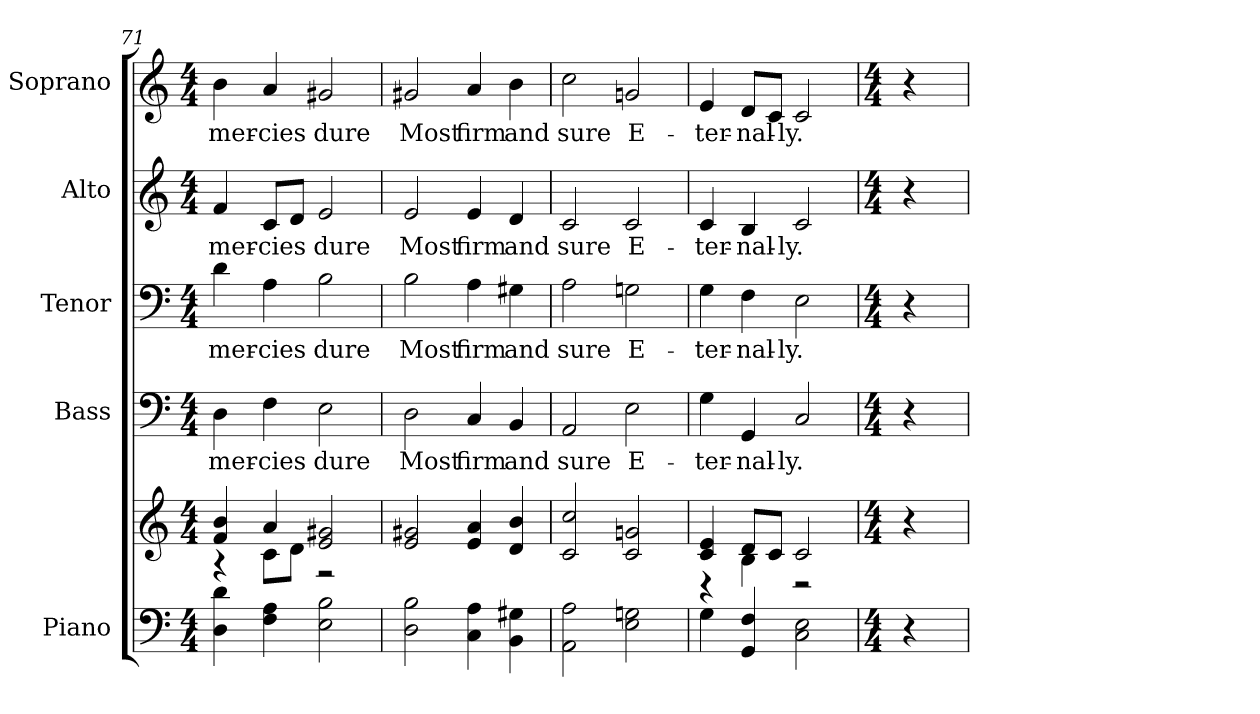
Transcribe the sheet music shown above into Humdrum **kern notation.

**kern	**kern	**kern	**text	**kern	**text	**kern	**text	**kern	**text
*part5	*part5	*part4	*part4	*part3	*part3	*part2	*part2	*part1	*part1
*staff6	*staff5	*staff4	*staff4	*staff3	*staff3	*staff2	*staff2	*staff1	*staff1
*I"Piano	*	*I"Bass	*	*I"Tenor	*	*I"Alto	*	*I"Soprano	*
*I'Pno.	*	*I'B.	*	*I'T.	*	*I'A.	*	*I'S.	*
!!LO:PB:g=z
*clefF4	*clefG2	*clefF4	*	*clefF4	*	*clefG2	*	*clefG2	*
*k[]	*k[]	*k[]	*	*k[]	*	*k[]	*	*k[]	*
*C:	*C:	*C:	*	*C:	*	*C:	*	*C:	*
*M4/4	*M4/4	*M4/4	*	*M4/4	*	*M4/4	*	*M4/4	*
=71	=71	=71	=71	=71	=71	=71	=71	=71	=71
*	*^	*	*	*	*	*	*	*	*
!	!	!	!	!LO:LY:b:color=#000000	!	!	!	!	!	!
!	!	!	!	!	!	!LO:LY:b:color=#000000	!	!	!	!
!	!	!	!	!	!	!	!	!LO:LY:b:color=#000000	!	!
!	!	!	!	!	!	!	!	!	!	!LO:LY:b:color=#000000
4Di\ 4di	4fi/ 4bi	4r	4Di\	mer-	4di\	mer-	4fi/	mer-	4bi\	mer-
!	!	!	!	!LO:LY:b:color=#000000	!	!	!	!	!	!
!	!	!	!	!	!	!LO:LY:b:color=#000000	!	!	!	!
!	!	!	!	!	!	!	!	!LO:LY:b:color=#000000	!	!
!	!	!	!	!	!	!	!	!	!	!LO:LY:b:color=#000000
4Fi\ 4Ai	4ai/	8ci\L	4Fi\	-cies	4Ai\	-cies	8ci/L	-cies	4ai/	-cies
.	.	8di\J	.	.	.	.	8di/J	.	.	.
!	!	!	!	!LO:LY:b:color=#000000	!	!	!	!	!	!
!	!	!	!	!	!	!LO:LY:b:color=#000000	!	!	!	!
!	!	!	!	!	!	!	!	!LO:LY:b:color=#000000	!	!
!	!	!	!	!	!	!	!	!	!	!LO:LY:b:color=#000000
2Ei\ 2Bi	2ei/ 2g#Xi	2r	2Ei\	dure	2Bi\	dure	2ei/	dure	2g#Xi/	dure
*	*v	*v	*	*	*	*	*	*	*	*
=72	=72	=72	=72	=72	=72	=72	=72	=72	=72
*	*^	*	*	*	*	*	*	*	*
!	!	!	!	!LO:LY:b:color=#000000	!	!	!	!	!	!
*	*v	*v	*	*	*	*	*	*	*	*
*	*^	*	*	*	*	*	*	*	*
!	!	!	!	!	!	!LO:LY:b:color=#000000	!	!	!	!
*	*v	*v	*	*	*	*	*	*	*	*
*	*^	*	*	*	*	*	*	*	*
!	!	!	!	!	!	!	!	!LO:LY:b:color=#000000	!	!
*	*v	*v	*	*	*	*	*	*	*	*
*	*^	*	*	*	*	*	*	*	*
!	!	!	!	!	!	!	!	!	!	!LO:LY:b:color=#000000
*	*v	*v	*	*	*	*	*	*	*	*
2Di\ 2Bi	2ei/ 2g#Xi	2Di\	Most	2Bi\	Most	2ei/	Most	2g#Xi/	Most
!	!	!	!LO:LY:b:color=#000000	!	!	!	!	!	!
!	!	!	!	!	!LO:LY:b:color=#000000	!	!	!	!
!	!	!	!	!	!	!	!LO:LY:b:color=#000000	!	!
!	!	!	!	!	!	!	!	!	!LO:LY:b:color=#000000
4Ci\ 4Ai	4ei/ 4ai	4Ci/	firm	4Ai\	firm	4ei/	firm	4ai/	firm
!	!	!	!LO:LY:b:color=#000000	!	!	!	!	!	!
!	!	!	!	!	!LO:LY:b:color=#000000	!	!	!	!
!	!	!	!	!	!	!	!LO:LY:b:color=#000000	!	!
!	!	!	!	!	!	!	!	!	!LO:LY:b:color=#000000
4BBi\ 4G#Xi	4di/ 4bi	4BBi/	and	4G#Xi\	and	4di/	and	4bi\	and
!!LO:PB:g=z
=73	=73	=73	=73	=73	=73	=73	=73	=73	=73
!	!	!	!LO:LY:b:color=#000000	!	!	!	!	!	!
!	!	!	!	!	!LO:LY:b:color=#000000	!	!	!	!
!	!	!	!	!	!	!	!LO:LY:b:color=#000000	!	!
!	!	!	!	!	!	!	!	!	!LO:LY:b:color=#000000
2AAi\ 2Ai	2ci/ 2cci	2AAi/	sure	2Ai\	sure	2ci/	sure	2cci\	sure
!	!	!	!LO:LY:b:color=#000000	!	!	!	!	!	!
!	!	!	!	!	!LO:LY:b:color=#000000	!	!	!	!
!	!	!	!	!	!	!	!LO:LY:b:color=#000000	!	!
!	!	!	!	!	!	!	!	!	!LO:LY:b:color=#000000
2Ei\ 2Gni	2ci/ 2gni	2Ei\	E-	2Gni\	E-	2ci/	E-	2gni/	E-
=74	=74	=74	=74	=74	=74	=74	=74	=74	=74
*	*^	*	*	*	*	*	*	*	*
!	!	!	!	!LO:LY:b:color=#000000	!	!	!	!	!	!
!	!	!	!	!	!	!LO:LY:b:color=#000000	!	!	!	!
!	!	!	!	!	!	!	!	!LO:LY:b:color=#000000	!	!
!	!	!	!	!	!	!	!	!	!	!LO:LY:b:color=#000000
4Gi\	4ci/ 4ei	4r	4Gi\	-ter-	4Gi\	-ter-	4ci/	-ter-	4ei/	-ter-
!	!	!	!	!LO:LY:b:color=#000000	!	!	!	!	!	!
!	!	!	!	!	!	!LO:LY:b:color=#000000	!	!	!	!
!	!	!	!	!	!	!	!	!LO:LY:b:color=#000000	!	!
!	!	!	!	!	!	!	!	!	!	!LO:LY:b:color=#000000
4GGi/ 4Fi	8di/L	4Bi\	4GGi/	-nal-	4Fi\	-nal-	4Bi/	-nal-	8di/L	-nal-
.	8ci/J	.	.	.	.	.	.	.	8ci/J	.
!	!	!	!	!LO:LY:b:color=#000000	!	!	!	!	!	!
!	!	!	!	!	!	!LO:LY:b:color=#000000	!	!	!	!
!	!	!	!	!	!	!	!	!LO:LY:b:color=#000000	!	!
!	!	!	!	!	!	!	!	!	!	!LO:LY:b:color=#000000
2Ci\ 2Ei	2ci/	2r	2Ci/	-ly.	2Ei\	-ly.	2ci/	-ly.	2ci/	-ly.
*	*v	*v	*	*	*	*	*	*	*	*
!!LO:PB:g=z
=75	=75	=75	=75	=75	=75	=75	=75	=75	=75
*M4/4	*M4/4	*M4/4	*	*M4/4	*	*M4/4	*	*M4/4	*
4r	4r	4r	.	4r	.	4r	.	4r	.
=	=	=	=	=	=	=	=	=	=
*-	*-	*-	*-	*-	*-	*-	*-	*-	*-
